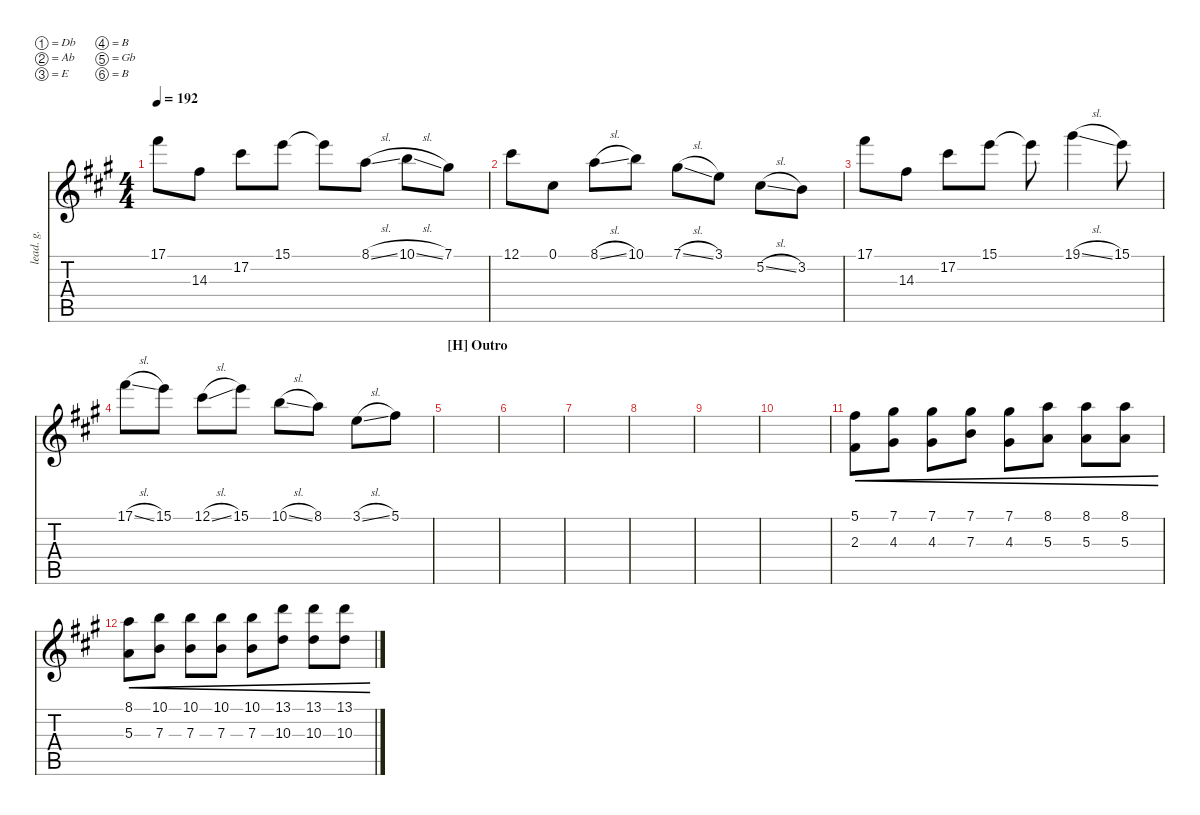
\defaultSystemsLayout 4
\hideDynamics
\bracketExtendMode nobrackets
\otherSystemsTrackNameOrientation horizontal
\track ("Distortion Guitar Lead" "lead. g.") {instrument distortionguitar}
\staff {score tabs}
\tuning (Db4 Ab3 E3 B2 Gb2 B1)
\ts (4 4)
\tempo 192
\clef g2
\ks a
17.1{acc #}.8{dy mf beam Down} 14.3{acc #}.8{beam Down} 17.2{acc #}.8{beam Down} 15.1{acc forcenatural}.8{beam Down} 15.1{t acc forcenatural}.8{beam Down} 8.1{sl acc forcenatural}.8{beam Down} 10.1{sl acc forcenatural}.8{beam Down} 7.1{acc #}.8{beam Down} |
12.1{acc #}.8{beam Down} 0.1{acc #}.8{beam Down} 8.1{sl acc forcenatural}.8{beam Down} 10.1{acc forcenatural}.8{beam Down} 7.1{sl acc #}.8{beam Down} 3.1{acc forcenatural}.8{beam Down} 5.2{sl acc #}.8{beam Down} 3.2{acc forcenatural}.8{beam Down} |
17.1{acc #}.8{beam Down} 14.3{acc #}.8{beam Down} 17.2{acc #}.8{beam Down} 15.1{acc forcenatural}.8{beam Down} 15.1{t acc forcenatural}.8{beam Down} 19.1{sl acc #}.4{beam Down} 15.1{acc forcenatural}.8{beam Down} |
17.1{sl acc #}.8{beam Down} 15.1{acc forcenatural}.8{beam Down} 12.1{sl acc #}.8{beam Down} 15.1{acc forcenatural}.8{beam Down} 10.1{sl acc forcenatural}.8{beam Down} 8.1{acc forcenatural}.8{beam Down} 3.1{sl acc forcenatural}.8{beam Down} 5.1{acc #}.8{beam Down} |
\section ("H" "Outro")
|
|
|
|
|
|
(2.3{acc #} 5.1{acc #}).8{cre beam Down} (4.3{acc #} 7.1{acc #}).8{cre beam Down} (7.1{acc #} 4.3{acc #}).8{cre beam Down} (7.3{acc forcenatural} 7.1{acc #}).8{cre beam Down} (4.3{acc #} 7.1{acc #}).8{cre beam Down} (8.1{acc forcenatural} 5.3{acc forcenatural}).8{cre beam Down} (5.3{acc forcenatural} 8.1{acc forcenatural}).8{cre beam Down} (5.3{acc forcenatural} 8.1{acc forcenatural}).8{cre beam Down} |
(5.3{acc forcenatural} 8.1{acc forcenatural}).8{cre beam Down} (7.3{acc forcenatural} 10.1{acc forcenatural}).8{cre beam Down} (7.3{acc forcenatural} 10.1{acc forcenatural}).8{cre beam Down} (7.3{acc forcenatural} 10.1{acc forcenatural}).8{cre beam Down} (7.3{acc forcenatural} 10.1{acc forcenatural}).8{cre beam Down} (13.1{acc forcenatural} 10.3{acc forcenatural}).8{cre beam Down} (13.1{acc forcenatural} 10.3{acc forcenatural}).8{cre beam Down} (13.1{acc forcenatural} 10.3{acc forcenatural}).8{cre beam Down}
